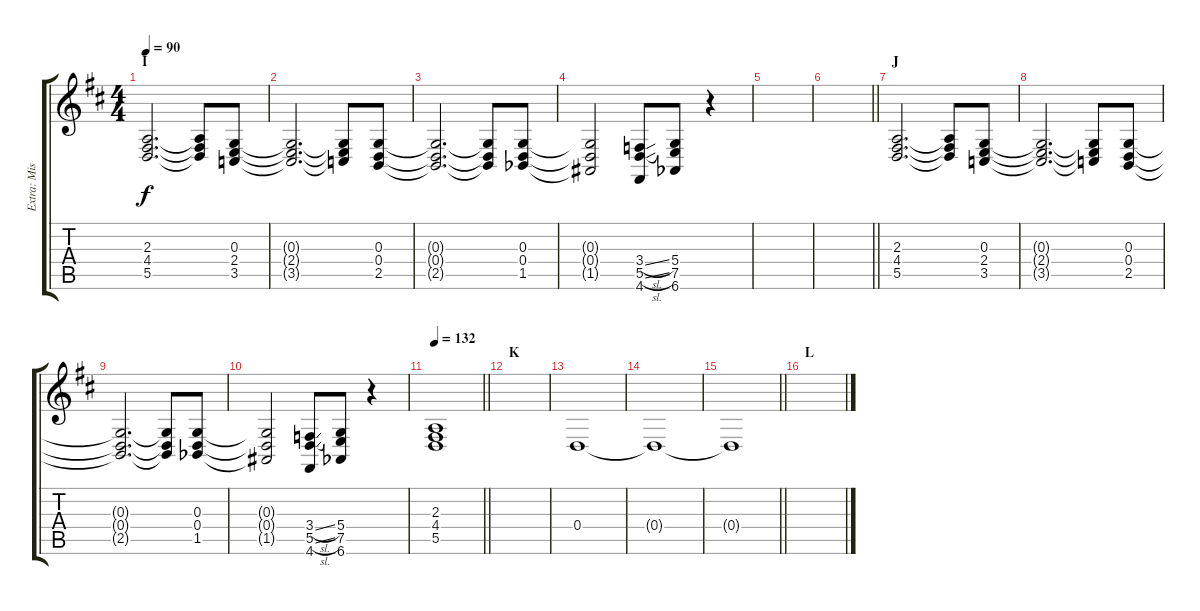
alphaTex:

\track ("Extra: Misc" "Extra: Mis") {instrument sitar}
\staff {score tabs}
\tuning (E4 B3 G3 D3 A2 D2) {hide}
\ts (4 4)
\section ("" "I")
\tempo 90
\clef g2
\ks d
(2.3 4.4 5.5).2{d dy f} (2.3{t} 4.4{t} 5.5{t}).8 (0.3 2.4 3.5).8 |
(0.3{t} 2.4{t} 3.5{t}).2{d} (0.3{t} 2.4{t} 3.5{t}).8 (0.3 0.4 2.5).8 |
(0.3{t} 0.4{t} 2.5{t}).2{d} (0.3{t} 0.4{t} 2.5{t}).8 (0.3 0.4 1.5{acc b}).8 |
(0.3{t} 0.4{t} 1.5{t}).2 (3.4{sl} 5.5{sl} 4.6).8 (5.4 7.5 6.6{acc b}).8 r.4 |
|
\barLineRight lightlight
|
\section ("" "J")
(2.3 4.4 5.5).2{d} (2.3{t} 4.4{t} 5.5{t}).8 (0.3 2.4 3.5).8 |
(0.3{t} 2.4{t} 3.5{t}).2{d} (0.3{t} 2.4{t} 3.5{t}).8 (0.3 0.4 2.5).8 |
(0.3{t} 0.4{t} 2.5{t}).2{d} (0.3{t} 0.4{t} 2.5{t}).8 (0.3 0.4 1.5{acc b}).8 |
(0.3{t} 0.4{t} 1.5{t}).2 (3.4{sl} 5.5{sl} 4.6).8 (5.4 7.5 6.6{acc b}).8 r.4 |
\tempo 132
\barLineRight lightlight
(2.3 4.4 5.5).1 |
\section ("" "K")
|
0.4.1{instrument sitar} |
0.4{t}.1 |
\barLineRight lightlight
0.4{t}.1 |
\section ("" "L")
